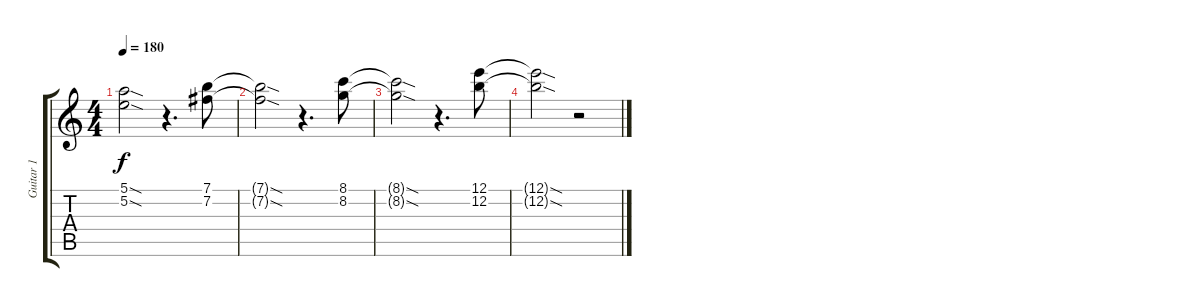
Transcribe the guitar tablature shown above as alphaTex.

\track ("Guitar 1" "Guitar 1") {instrument distortionguitar}
\staff {score tabs}
\tuning (E4 B3 G3 D3 A2 E2) {hide}
\ts (4 4)
\tempo 180
\clef g2
\ks c
(5.1{sod t} 5.2{sod t}).2{dy f} r.4{d} (7.1 7.2).8 |
(7.1{sod t} 7.2{sod t}).2 r.4{d} (8.1 8.2).8 |
(8.1{sod t} 8.2{sod t}).2 r.4{d} (12.1 12.2).8 |
(12.1{sod t} 12.2{sod t}).2 r.2
